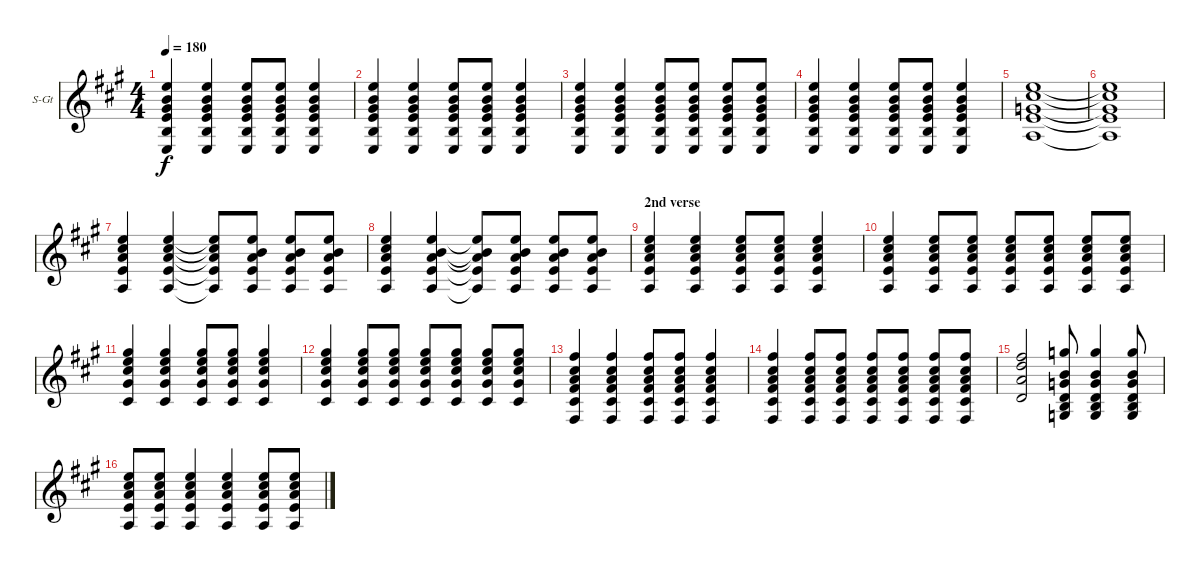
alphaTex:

\bracketExtendMode groupsimilarinstruments
\firstSystemTrackNameOrientation horizontal
\otherSystemsTrackNameOrientation horizontal
\track ("12 string" "S-Gt") {instrument acousticguitarsteel}
\staff {score}
\tuning (E4 B3 G3 D3 A2 E2)
\ts (4 4)
\tempo 180
\clef g2
\ks a
(0.1 0.2 1.3 2.4 2.5 0.6).4{dy f} (0.1 0.2 1.3 2.4 2.5 0.6).4 (0.1 0.2 1.3 2.4 2.5 0.6).8 (0.1 0.2 1.3 2.4 2.5 0.6).8 (0.1 0.2 1.3 2.4 2.5 0.6).4 |
(0.1 0.2 1.3 2.4 2.5 0.6).4 (0.1 0.2 1.3 2.4 2.5 0.6).4 (0.1 0.2 1.3 2.4 2.5 0.6).8 (0.1 0.2 1.3 2.4 2.5 0.6).8 (0.1 0.2 1.3 2.4 2.5 0.6).4 |
(0.1 0.2 1.3 2.4 2.5 0.6).4 (0.1 0.2 1.3 2.4 2.5 0.6).4 (0.1 0.2 1.3 2.4 2.5 0.6).8 (0.1 0.2 1.3 2.4 2.5 0.6).8 (0.1 0.2 1.3 2.4 2.5 0.6).8 (0.1 0.2 1.3 2.4 2.5 0.6).8 |
(0.1 0.2 1.3 2.4 2.5 0.6).4 (0.1 0.2 1.3 2.4 2.5 0.6).4 (0.1 0.2 1.3 2.4 2.5 0.6).8 (0.1 0.2 1.3 2.4 2.5 0.6).8 (0.1 0.2 1.3 2.4 2.5 0.6).4 |
(0.1 2.2 0.3 2.4 0.5).1 |
(0.1{t} 2.2{t} 0.3{t} 2.4{t} 0.5{t}).1 |
(0.1 2.2 2.3 2.4 0.5).4 (0.1 2.2 2.3 2.4 0.5).4 (0.1{t} 2.2{t} 2.3{t} 2.4{t} 0.5{t}).8 (0.1 0.2 2.3 2.4 0.5).8 (0.1 0.2 2.3 2.4 0.5).8 (0.1 0.2 2.3 2.4 0.5).8 |
(0.1 2.2 2.3 2.4 0.5).4 (0.1 0.2 2.3 2.4 0.5).4 (0.1{t} 0.2{t} 2.3{t} 2.4{t} 0.5{t}).8 (0.1 0.2 2.3 2.4 0.5).8 (0.1 0.2 2.3 2.4 0.5).8 (0.1 0.2 2.3 2.4 0.5).8 |
\section ("" "2nd verse")
(0.1 2.2 2.3 2.4 0.5).4 (0.1 2.2 2.3 2.4 0.5).4 (0.1 2.2 2.3 2.4 0.5).8 (0.1 2.2 2.3 2.4 0.5).8 (0.1 2.2 2.3 2.4 0.5).4 |
(0.1 2.2 2.3 2.4 0.5).4 (0.1 2.2 2.3 2.4 0.5).8 (0.1 2.2 2.3 2.4 0.5).8 (0.1 2.2 2.3 2.4 0.5).8 (0.1 2.2 2.3 2.4 0.5).8 (0.1 2.2 2.3 2.4 0.5).8 (0.1 2.2 2.3 2.4 0.5).8 |
(4.1 5.2 6.3 6.4 4.5).4 (4.1 5.2 6.3 6.4 4.5).4 (4.1 5.2 6.3 6.4 4.5).8 (4.1 5.2 6.3 6.4 4.5).8 (4.1 5.2 6.3 6.4 4.5).4 |
(4.1 5.2 6.3 6.4 4.5).4 (4.1 5.2 6.3 6.4 4.5).8 (4.1 5.2 6.3 6.4 4.5).8 (4.1 5.2 6.3 6.4 4.5).8 (4.1 5.2 6.3 6.4 4.5).8 (4.1 5.2 6.3 6.4 4.5).8 (4.1 5.2 6.3 6.4 4.5).8 |
(2.1 2.2 2.3 4.4 4.5 2.6).4 (2.1 2.2 2.3 4.4 4.5 2.6).4 (2.1 2.2 2.3 4.4 4.5 2.6).8 (2.1 2.2 2.3 4.4 4.5 2.6).8 (2.1 2.2 2.3 4.4 4.5 2.6).4 |
(2.1 2.2 2.3 4.4 4.5 2.6).4 (2.1 2.2 2.3 4.4 4.5 2.6).8 (2.1 2.2 2.3 4.4 4.5 2.6).8 (2.1 2.2 2.3 4.4 4.5 2.6).8 (2.1 2.2 2.3 4.4 4.5 2.6).8 (2.1 2.2 2.3 4.4 4.5 2.6).8 (2.1 2.2 2.3 4.4 4.5 2.6).8 |
(2.1 3.2 2.3 0.4).2 (3.1 0.2 0.3 0.4 2.5 3.6).8 (3.1 0.2 0.3 0.4 2.5 3.6).4 (3.1 0.2 0.3 0.4 2.5 3.6).8 |
(0.1 2.2 2.3 2.4 0.5).8 (0.1 2.2 2.3 2.4 0.5).8 (0.1 2.2 2.3 2.4 0.5).4 (0.1 2.2 2.3 2.4 0.5).4 (0.1 2.2 2.3 2.4 0.5).8 (0.1 2.2 2.3 2.4 0.5).8
